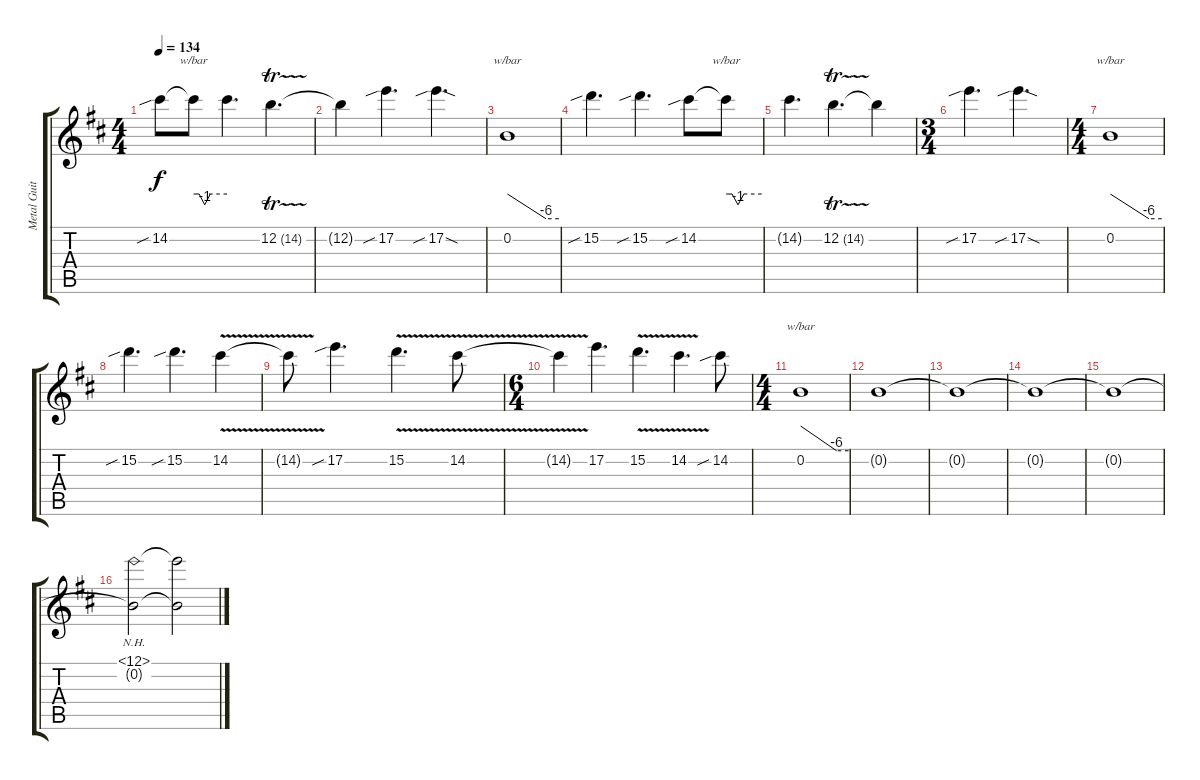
\track ("Metal Guitar 2" "Metal Guit") {instrument distortionguitar}
\staff {score tabs}
\tuning (E4 B3 G3 D3 A2 E2) {hide}
\ts (4 4)
\tempo 134
\clef g2
\ks d
14.2{sib}.8{dy f} 14.2{t}.8{tbe (custom default 0 0 10 0 20 -4 30 0 60 0)} 14.2{t}.4{d} 12.2{tr (14 32)}.4{d} |
12.2{t}.4 17.2{sib}.4{d} 17.2{sib sod}.4{d} |
0.2.1{tbe (custom default 0 0 45 -24 60 -24)} |
15.2{sib}.4{d} 15.2{sib}.4{d} 14.2{sib}.8 14.2{t}.8{tbe (custom default 0 0 10 0 20 -4 30 0 60 0)} |
14.2{t}.4{d} 12.2{tr (14 32)}.4{d} 12.2{t}.4 |
\ts (3 4)
17.2{sib}.4{d} 17.2{sib sod}.4{d} |
\ts (4 4)
0.2.1{tbe (custom default 0 0 45 -24 60 -24)} |
15.2{sib}.4{d} 15.2{sib}.4{d} 14.2{v}.4 |
14.2{v t}.8 17.2{sib}.4{d} 15.2{v}.4{d} 14.2{v}.8 |
\ts (6 4)
14.2{v t}.4 17.2.4{d} 15.2{v}.4{d} 14.2{v}.4{d} 14.2{sib}.8 |
\ts (4 4)
0.2.1{tbe (custom default 0 0 45 -24 60 -24)} |
0.2{t}.1 |
0.2{t}.1 |
0.2{t}.1 |
0.2{t}.1 |
(12.1{nh} 0.2{t}).2 (12.1{t} 0.2{t}).2
